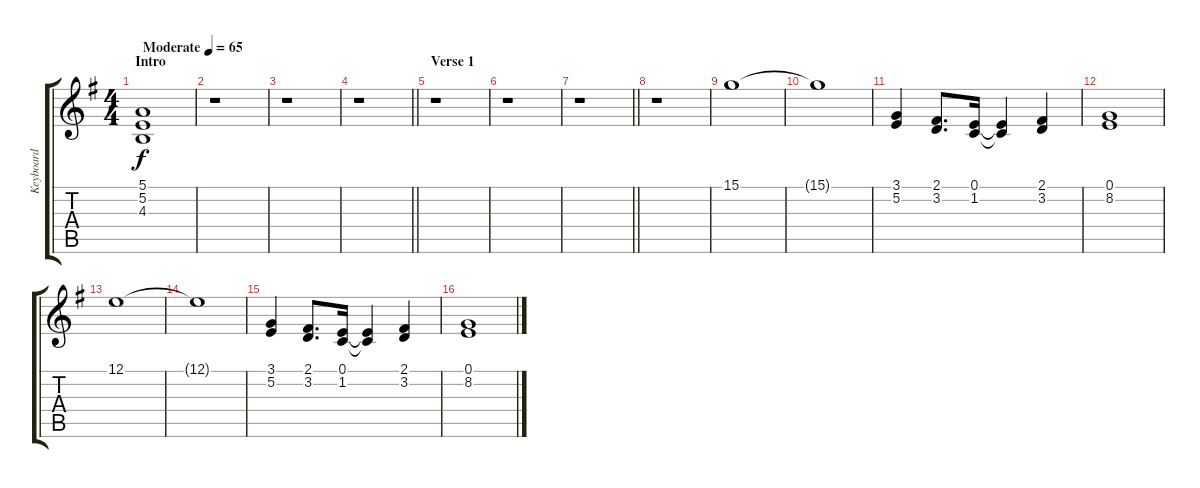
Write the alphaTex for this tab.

\track ("Keyboard" "Keyboard") {instrument synthstrings1}
\staff {score tabs}
\tuning (E4 B3 G3 D3 A2 E2) {hide}
\ts (4 4)
\section ("" "Intro")
\tempo (65 "Moderate")
\clef g2
\ks g
(5.1 5.2 4.3).1{dy f instrument synthstrings1} |
r.1 |
r.1 |
\barLineRight lightlight
r.1 |
\section ("" "Verse 1")
r.1 |
r.1 |
\barLineRight lightlight
r.1 |
r.1 |
15.1.1 |
15.1{t}.1 |
(3.1 5.2).4 (2.1 3.2).8{d} (0.1 1.2).16 (0.1{t} 1.2{t}).4 (2.1 3.2).4 |
(0.1 8.2).1 |
12.1.1 |
12.1{t}.1 |
(3.1 5.2).4 (2.1 3.2).8{d} (0.1 1.2).16 (0.1{t} 1.2{t}).4 (2.1 3.2).4 |
(0.1 8.2).1
